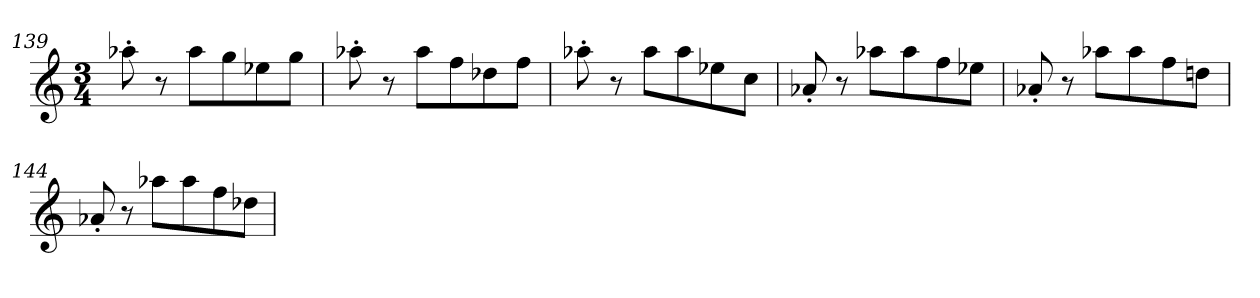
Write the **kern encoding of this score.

**kern
*part1
*staff1
*clefG2
*k[]
*M3/4
=139
8aa-X'\
8r
8aa-\L
8gg\
8ee-X\
8gg\J
=140
8aa-X'\
8r
8aa-\L
8ff\
8dd-X\
8ff\J
=141
8aa-X'\
8r
8aa-\L
8aa-\
8ee-X\
8cc\J
=142
8a-X'/
8r
8aa-X\L
8aa-\
8ff\
8ee-X\J
=143
8a-X'/
8r
8aa-X\L
8aa-\
8ff\
8ddn\J
=144
8a-X'/
8r
8aa-X\L
8aa-\
8ff\
8dd-X\J
=
*-
